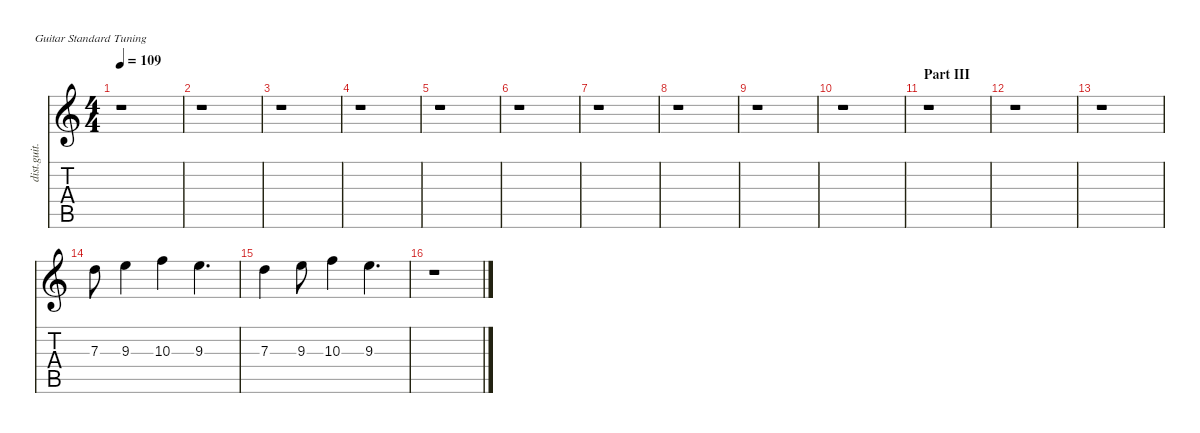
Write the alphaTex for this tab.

\defaultSystemsLayout 4
\hideDynamics
\bracketExtendMode nobrackets
\otherSystemsTrackNameOrientation horizontal
\track ("Vocals Hi" "dist.guit.") {instrument distortionguitar}
\staff {score tabs}
\tuning (E4 B3 G3 D3 A2 E2)
\ts (4 4)
\tempo 109
\clef g2
\ks c
r.1{dy f beam Down} |
r.1{beam Down} |
r.1{beam Down} |
r.1{beam Down} |
r.1{beam Down} |
r.1{beam Down} |
r.1{beam Down} |
r.1{beam Down} |
r.1{beam Down} |
r.1{beam Down} |
\section ("" "Part III")
r.1{beam Down} |
r.1{beam Down} |
r.1{beam Down} |
7.3.8{beam Down} 9.3.4{beam Down} 10.3.4{beam Down} 9.3.4{d beam Down} |
7.3.4{beam Down} 9.3.8{beam Down} 10.3.4{beam Down} 9.3.4{d beam Down} |
r.1{beam Down}
